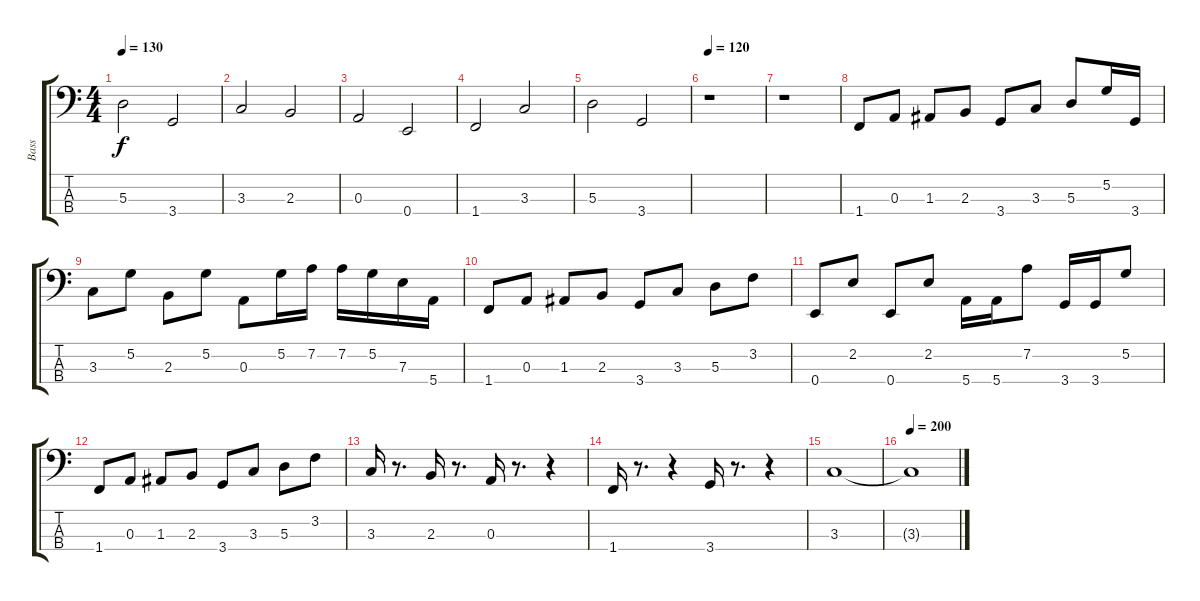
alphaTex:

\track ("Bass" "Bass") {instrument electricbassfinger}
\staff {score tabs}
\tuning (G2 D2 A1 E1) {hide}
\ts (4 4)
\tempo 130
\clef f4
\ks c
5.3.2{dy f} 3.4.2 |
3.3.2 2.3.2 |
0.3.2 0.4.2 |
1.4.2 3.3.2 |
5.3.2 3.4.2 |
\tempo 120
r.1 |
r.1 |
1.4.8 0.3.8 1.3.8 2.3.8 3.4.8 3.3.8 5.3.8 5.2.16 3.4.16 |
3.3.8 5.2.8 2.3.8 5.2.8 0.3.8 5.2.16 7.2.16 7.2.16 5.2.16 7.3.16 5.4.16 |
1.4.8 0.3.8 1.3.8 2.3.8 3.4.8 3.3.8 5.3.8 3.2.8 |
0.4.8 2.2.8 0.4.8 2.2.8 5.4.16 5.4.16 7.2.8 3.4.16 3.4.16 5.2.8 |
1.4.8 0.3.8 1.3.8 2.3.8 3.4.8 3.3.8 5.3.8 3.2.8 |
3.3.16 r.8{d} 2.3.16 r.8{d} 0.3.16 r.8{d} r.4 |
1.4.16 r.8{d} r.4 3.4.16 r.8{d} r.4 |
3.3.1 |
\tempo 200
3.3{t}.1
